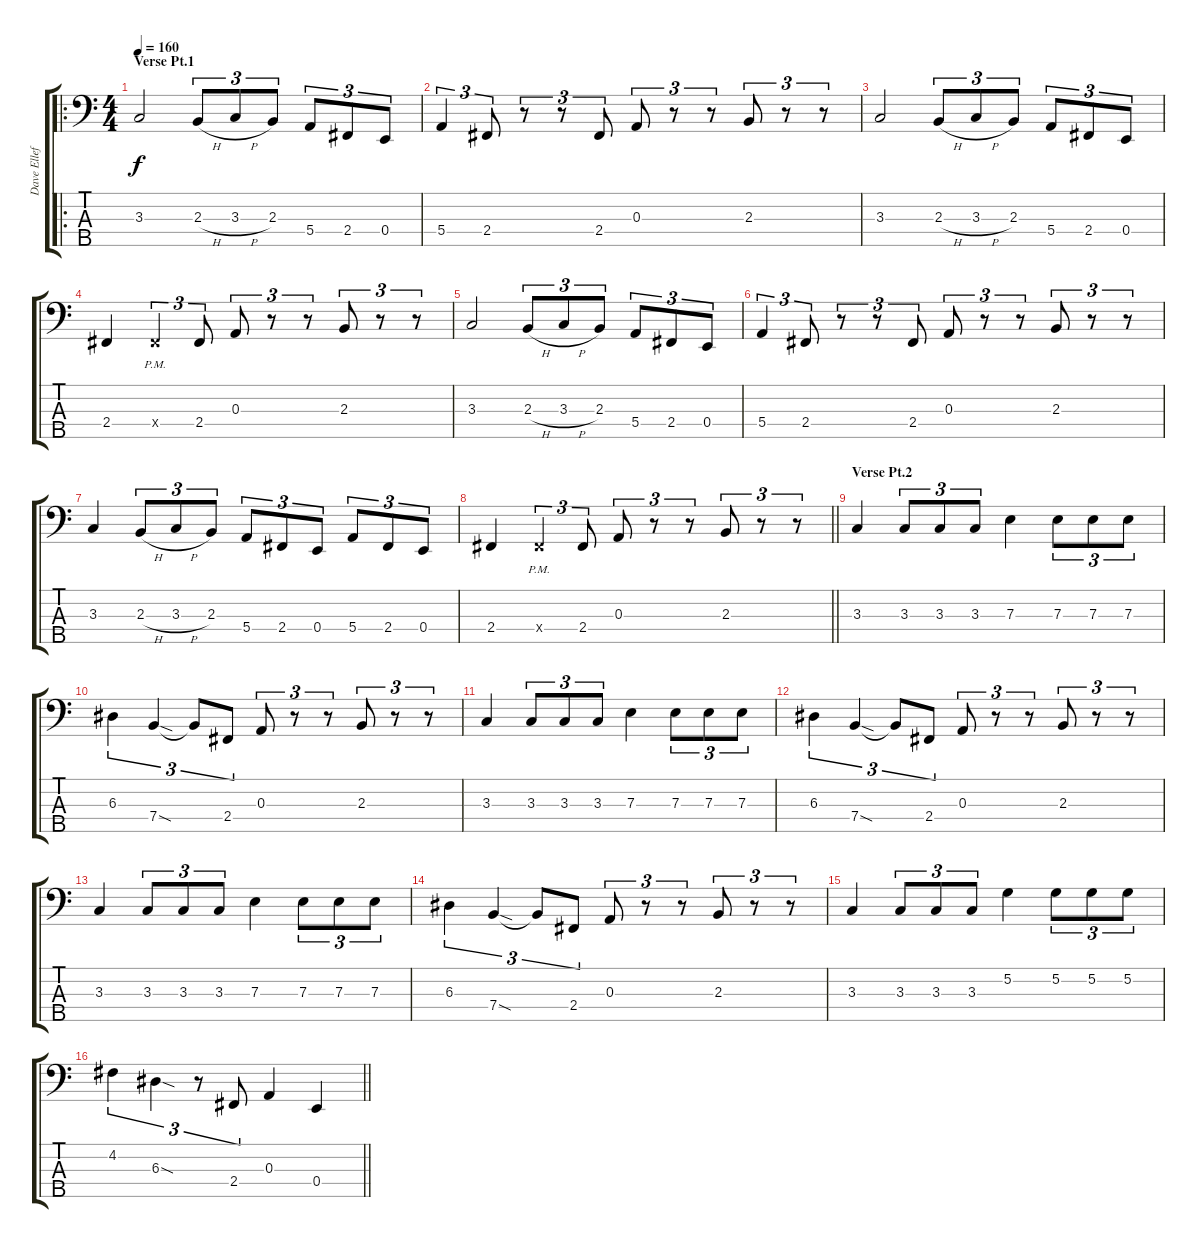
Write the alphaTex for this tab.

\track ("Dave Ellefson" "Dave Ellef") {instrument electricbasspick}
\staff {score tabs}
\tuning (G2 D2 A1 E1 B0) {hide}
\ro
\ts (4 4)
\section ("" "Verse Pt.1")
\tempo 160
\clef f4
\ks c
3.3.2{dy f} 2.3{h}.8{tu (3 2)} 3.3{h}.8{tu (3 2)} 2.3.8{tu (3 2)} 5.4.8{tu (3 2)} 2.4.8{tu (3 2)} 0.4.8{tu (3 2)} |
5.4.4{tu (3 2)} 2.4.8{tu (3 2)} r.8{tu (3 2)} r.8{tu (3 2)} 2.4.8{tu (3 2)} 0.3.8{tu (3 2)} r.8{tu (3 2)} r.8{tu (3 2)} 2.3.8{tu (3 2)} r.8{tu (3 2)} r.8{tu (3 2)} |
3.3.2 2.3{h}.8{tu (3 2)} 3.3{h}.8{tu (3 2)} 2.3.8{tu (3 2)} 5.4.8{tu (3 2)} 2.4.8{tu (3 2)} 0.4.8{tu (3 2)} |
2.4.4 2.4{pm x}.4{tu (3 2)} 2.4.8{tu (3 2)} 0.3.8{tu (3 2)} r.8{tu (3 2)} r.8{tu (3 2)} 2.3.8{tu (3 2)} r.8{tu (3 2)} r.8{tu (3 2)} |
3.3.2 2.3{h}.8{tu (3 2)} 3.3{h}.8{tu (3 2)} 2.3.8{tu (3 2)} 5.4.8{tu (3 2)} 2.4.8{tu (3 2)} 0.4.8{tu (3 2)} |
5.4.4{tu (3 2)} 2.4.8{tu (3 2)} r.8{tu (3 2)} r.8{tu (3 2)} 2.4.8{tu (3 2)} 0.3.8{tu (3 2)} r.8{tu (3 2)} r.8{tu (3 2)} 2.3.8{tu (3 2)} r.8{tu (3 2)} r.8{tu (3 2)} |
3.3.4 2.3{h}.8{tu (3 2)} 3.3{h}.8{tu (3 2)} 2.3.8{tu (3 2)} 5.4.8{tu (3 2)} 2.4.8{tu (3 2)} 0.4.8{tu (3 2)} 5.4.8{tu (3 2)} 2.4.8{tu (3 2)} 0.4.8{tu (3 2)} |
\barLineRight lightlight
2.4.4 2.4{pm x}.4{tu (3 2)} 2.4.8{tu (3 2)} 0.3.8{tu (3 2)} r.8{tu (3 2)} r.8{tu (3 2)} 2.3.8{tu (3 2)} r.8{tu (3 2)} r.8{tu (3 2)} |
\section ("" "Verse Pt.2")
3.3.4 3.3.8{tu (3 2)} 3.3.8{tu (3 2)} 3.3.8{tu (3 2)} 7.3.4 7.3.8{tu (3 2)} 7.3.8{tu (3 2)} 7.3.8{tu (3 2)} |
6.3.4{tu (3 2)} 7.4{sod}.4{tu (3 2)} 7.4{t}.8{tu (3 2)} 2.4.8{tu (3 2)} 0.3.8{tu (3 2)} r.8{tu (3 2)} r.8{tu (3 2)} 2.3.8{tu (3 2)} r.8{tu (3 2)} r.8{tu (3 2)} |
3.3.4 3.3.8{tu (3 2)} 3.3.8{tu (3 2)} 3.3.8{tu (3 2)} 7.3.4 7.3.8{tu (3 2)} 7.3.8{tu (3 2)} 7.3.8{tu (3 2)} |
6.3.4{tu (3 2)} 7.4{sod}.4{tu (3 2)} 7.4{t}.8{tu (3 2)} 2.4.8{tu (3 2)} 0.3.8{tu (3 2)} r.8{tu (3 2)} r.8{tu (3 2)} 2.3.8{tu (3 2)} r.8{tu (3 2)} r.8{tu (3 2)} |
3.3.4 3.3.8{tu (3 2)} 3.3.8{tu (3 2)} 3.3.8{tu (3 2)} 7.3.4 7.3.8{tu (3 2)} 7.3.8{tu (3 2)} 7.3.8{tu (3 2)} |
6.3.4{tu (3 2)} 7.4{sod}.4{tu (3 2)} 7.4{t}.8{tu (3 2)} 2.4.8{tu (3 2)} 0.3.8{tu (3 2)} r.8{tu (3 2)} r.8{tu (3 2)} 2.3.8{tu (3 2)} r.8{tu (3 2)} r.8{tu (3 2)} |
3.3.4 3.3.8{tu (3 2)} 3.3.8{tu (3 2)} 3.3.8{tu (3 2)} 5.2.4 5.2.8{tu (3 2)} 5.2.8{tu (3 2)} 5.2.8{tu (3 2)} |
\barLineRight lightlight
4.2.4{tu (3 2)} 6.3{sod}.4{tu (3 2)} r.8{tu (3 2)} 2.4.8{tu (3 2)} 0.3.4 0.4.4
